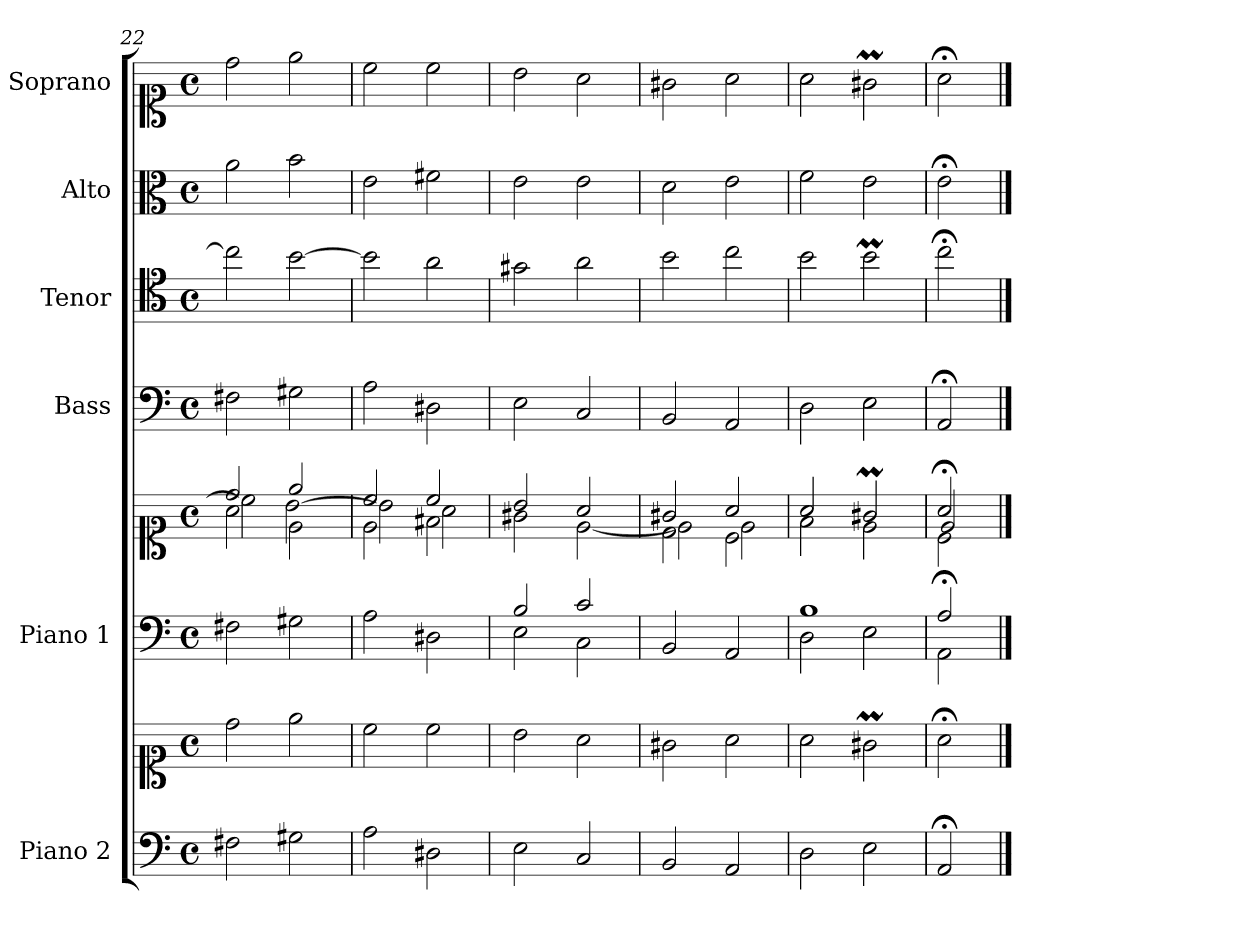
**kern	**kern	**kern	**kern	**kern	**kern	**kern	**kern
*part6	*part6	*part5	*part5	*part4	*part3	*part2	*part1
*staff8	*staff7	*staff6	*staff5	*staff4	*staff3	*staff2	*staff1
*I"Piano 2	*	*I"Piano 1	*	*I"Bass	*I"Tenor	*I"Alto	*I"Soprano
*I'Pno 2	*	*I'Pno 1	*	*I'B.	*I'T.	*I'A.	*I'S.
*clefF4	*clefC1	*clefF4	*clefC1	*clefF4	*clefC4	*clefC3	*clefC1
*	*	*	*	*	*ITrd7c12	*	*
*k[]	*k[]	*k[]	*k[]	*k[]	*k[]	*k[]	*k[]
*M4/4	*M4/4	*M4/4	*M4/4	*M4/4	*M4/4	*M4/4	*M4/4
*met(c)	*met(c)	*met(c)	*met(c)	*met(c)	*met(c)	*met(c)	*met(c)
=22	=22	=22	=22	=22	=22	=22	=22
*	*	*	*^	*	*	*	*
*	*	*	*	*^	*	*	*	*
2F#X\	2dd\	2F#X\	2dd/	2a\	2cc\]	2F#X\	2c\]	2a\	2dd\
2G#X\	2ee\	2G#X\	2ee/	2e\	[<2b\	2G#X\	[>2B\	2b\	2ee\
=23	=23	=23	=23	=23	=23	=23	=23	=23	=23
2A\	2cc\	2A\	2cc/	2e\	2b\]	2A\	2B\]	2e\	2cc\
2D#X\	2cc\	2D#X\	2cc/	2f#X\	2a\	2D#X\	2A\	2f#X\	2cc\
*	*	*	*	*v	*v	*	*	*	*
=24	=24	=24	=24	=24	=24	=24	=24	=24
*	*	*^	*	*	*	*	*	*
2E\	2b\	2B/	2E\	2b/	2g#X\	2E\	2G#X\	2e\	2b\
2C/	2a\	2c/	2C\	2a/	[<2e\	2C/	2A\	2e\	2a\
*	*	*v	*v	*	*	*	*	*	*
=25	=25	=25	=25	=25	=25	=25	=25	=25
*	*	*	*	*^	*	*	*	*
2BB/	2g#X\	2BB/	2g#X/	2d\	2e\]	2BB/	2B\	2d\	2g#X\
2AA/	2a\	2AA/	2a/	2c\	2e\	2AA/	2c\	2e\	2a\
*	*	*	*	*v	*v	*	*	*	*
=26	=26	=26	=26	=26	=26	=26	=26	=26
*	*	*^	*	*	*	*	*	*
2D\	2a\	1B/	2D\	2a/	2f\	2D\	2B\	2f\	2a\
2E\	2g#Xm\	.	2E\	2g#Xm/	2e\	2E\	2Bm\	2e\	2g#Xm\
=27	=27	=27	=27	=27	=27	=27	=27	=27	=27
*	*	*	*	*	*^	*	*	*	*
2AA;/	2a;<\	2A;/	2AA\	2a;</	2e/	2c\	2AA;</	2c;<\	2e;<\	2a;<\
*	*	*v	*v	*	*	*	*	*	*	*
*	*	*	*v	*v	*v	*	*	*	*
==	==	==	==	==	==	==	==
*-	*-	*-	*-	*-	*-	*-	*-
